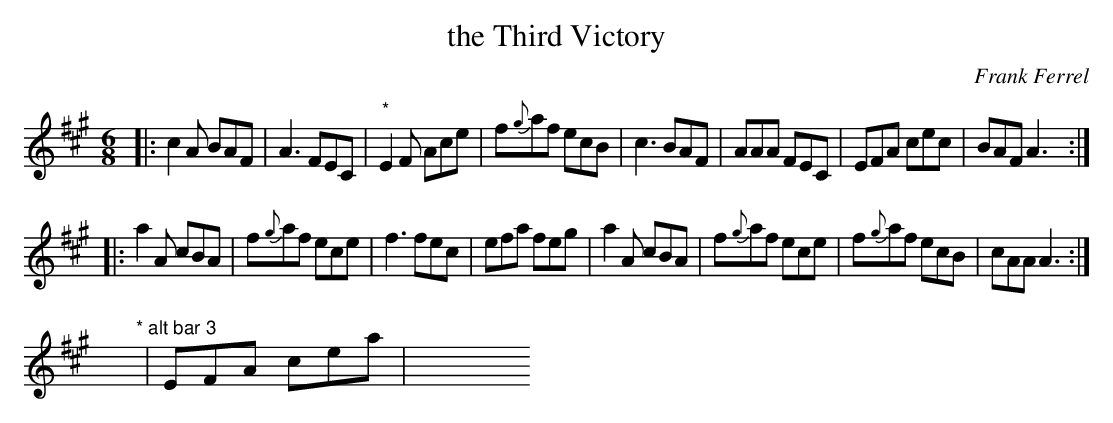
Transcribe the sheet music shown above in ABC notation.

X:1
T: the Third Victory
C: Frank Ferrel %251 2004
M: 6/8
L: 1/8
K: A
|: c2A BAF | A3 FEC | "*"E2F Ace | f{g}af ecB \
|  c3  BAF | AAA FEC | EFA cec | BAF A3 :|
|: a2A cBA | f{g}af ece | f3 fec | efa feg \
|  a2A cBA | f{g}af ece | f{g}af ecB | cAA A3 :|
y6 y6 y6 y6 "* alt bar 3"| EFA cea | \
y6 y6 y6 y6 y6 y6 y6 y6 y6 y6 y6 y6
